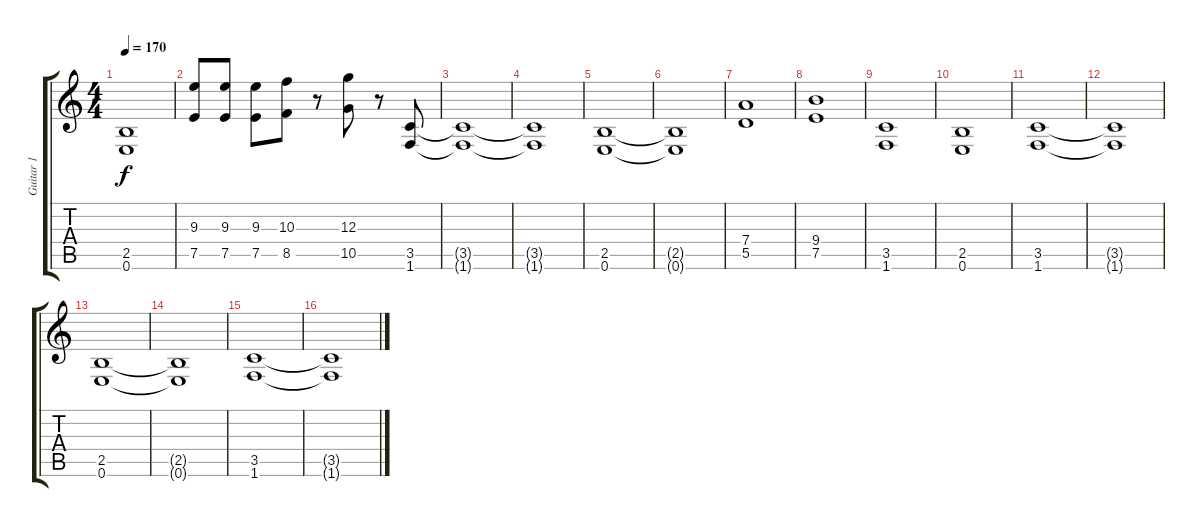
\track ("Guitar 1" "Guitar 1") {instrument distortionguitar}
\staff {score tabs}
\tuning (E4 B3 G3 D3 A2 E2) {hide}
\ts (4 4)
\tempo 170
\clef g2
\ks c
(2.5 0.6).1{dy f} |
(9.3 7.5).8 (9.3 7.5).8 (9.3 7.5).8 (10.3 8.5).8 r.8 (12.3 10.5).8 r.8 (3.5 1.6).8 |
(3.5{t} 1.6{t}).1 |
(3.5{t} 1.6{t}).1 |
(2.5 0.6).1 |
(2.5{t} 0.6{t}).1 |
(7.4 5.5).1 |
(9.4 7.5).1 |
(3.5 1.6).1 |
(2.5 0.6).1 |
(3.5 1.6).1 |
(3.5{t} 1.6{t}).1 |
(2.5 0.6).1 |
(2.5{t} 0.6{t}).1 |
(3.5 1.6).1 |
(3.5{t} 1.6{t}).1
